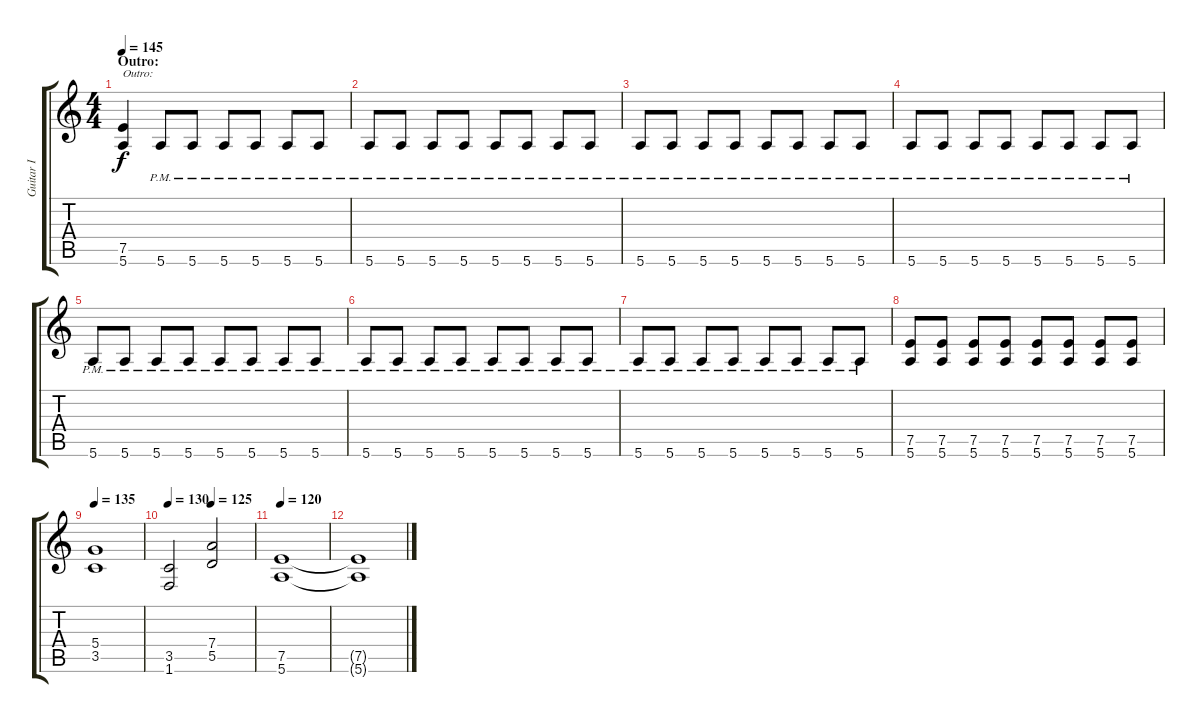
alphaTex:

\track ("Guitar I" "Guitar I") {instrument distortionguitar}
\staff {score tabs}
\tuning (E4 B3 G3 D3 A2 E2) {hide}
\ts (4 4)
\section ("" "Outro:")
\tempo 145
\clef g2
\ks c
(7.5 5.6).4{txt "Outro:" dy f} 5.6{pm}.8 5.6{pm}.8 5.6{pm}.8 5.6{pm}.8 5.6{pm}.8 5.6{pm}.8 |
5.6{pm}.8 5.6{pm}.8 5.6{pm}.8 5.6{pm}.8 5.6{pm}.8 5.6{pm}.8 5.6{pm}.8 5.6{pm}.8 |
5.6{pm}.8 5.6{pm}.8 5.6{pm}.8 5.6{pm}.8 5.6{pm}.8 5.6{pm}.8 5.6{pm}.8 5.6{pm}.8 |
5.6{pm}.8 5.6{pm}.8 5.6{pm}.8 5.6{pm}.8 5.6{pm}.8 5.6{pm}.8 5.6{pm}.8 5.6{pm}.8 |
5.6{pm}.8 5.6{pm}.8 5.6{pm}.8 5.6{pm}.8 5.6{pm}.8 5.6{pm}.8 5.6{pm}.8 5.6{pm}.8 |
5.6{pm}.8 5.6{pm}.8 5.6{pm}.8 5.6{pm}.8 5.6{pm}.8 5.6{pm}.8 5.6{pm}.8 5.6{pm}.8 |
5.6{pm}.8 5.6{pm}.8 5.6{pm}.8 5.6{pm}.8 5.6{pm}.8 5.6{pm}.8 5.6{pm}.8 5.6{pm}.8 |
(7.5 5.6).8 (7.5 5.6).8 (7.5 5.6).8 (7.5 5.6).8 (7.5 5.6).8 (7.5 5.6).8 (7.5 5.6).8 (7.5 5.6).8 |
\tempo 135
(5.4 3.5).1 |
\tempo 130
\tempo (125 0.5)
(3.5 1.6).2 (7.4 5.5).2 |
\tempo 120
(7.5 5.6).1 |
(7.5{t} 5.6{t}).1
